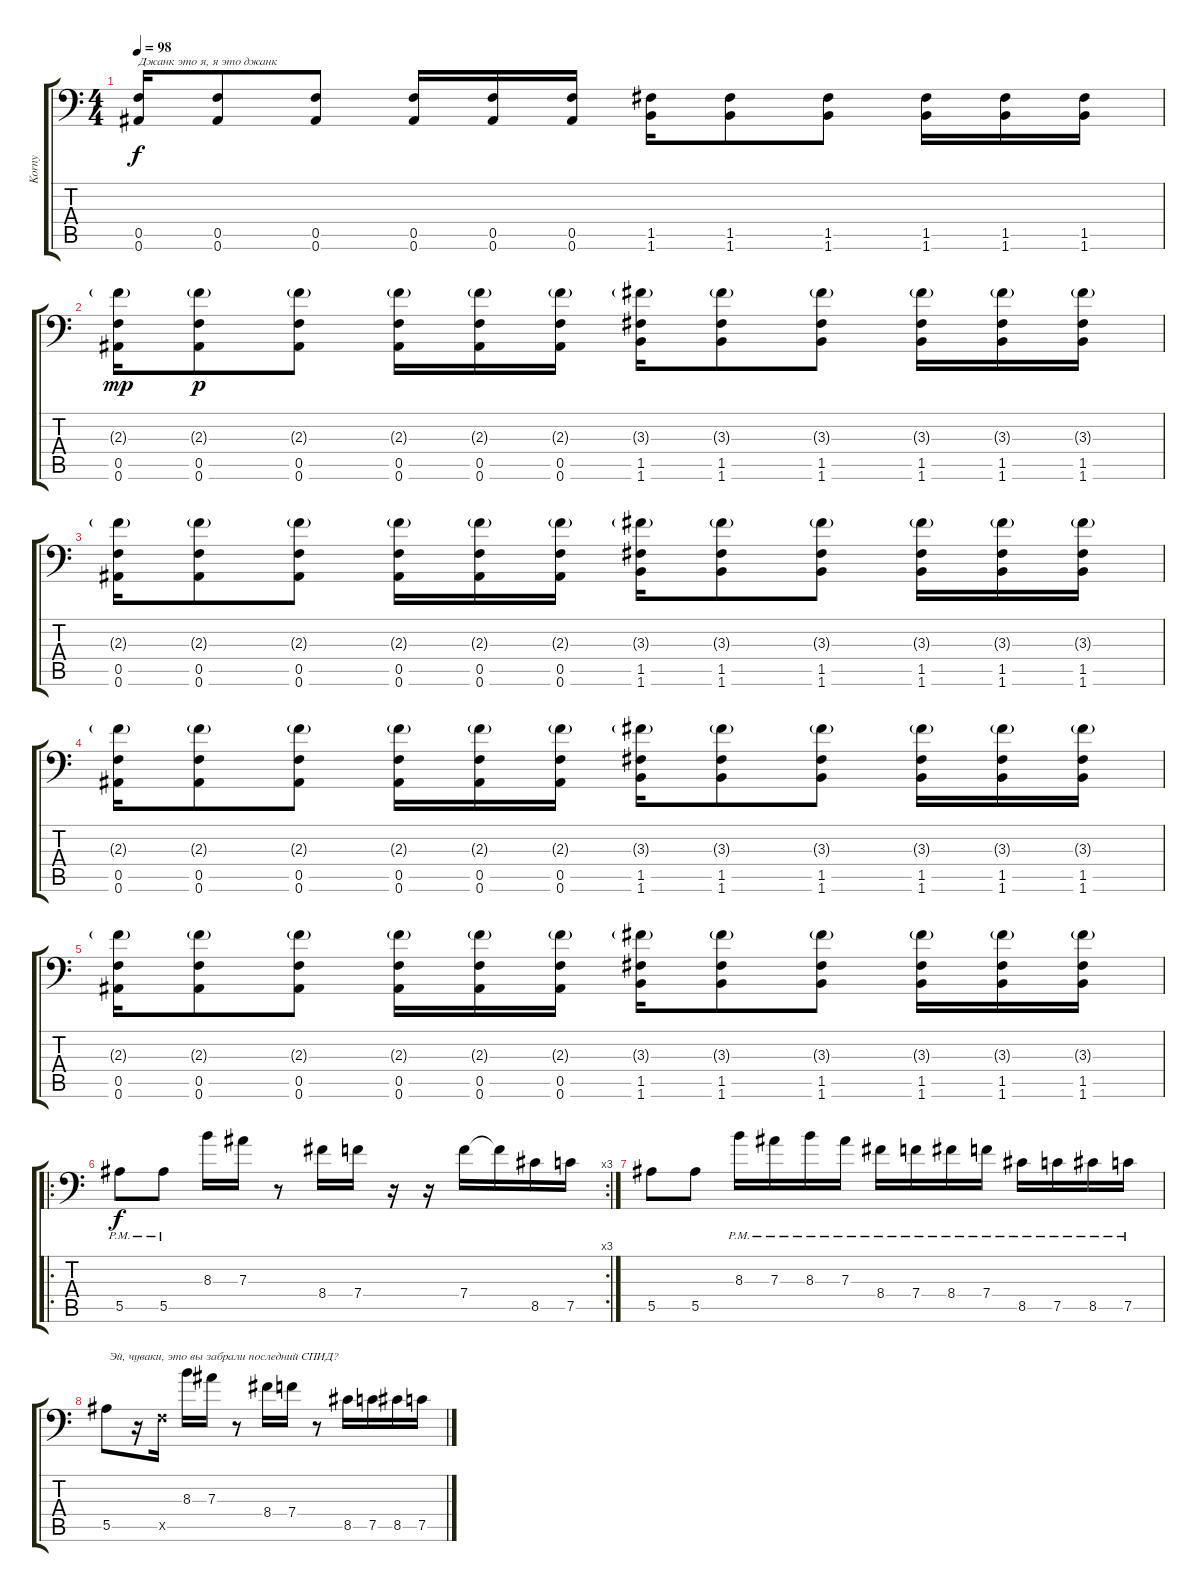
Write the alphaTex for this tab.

\track ("Korny" "Korny") {instrument distortionguitar}
\staff {score tabs}
\tuning (C4 G3 Eb3 Bb2 F2 Bb1) {hide}
\ts (4 4)
\tempo 98
\clef f4
\ks c
(0.5 0.6).16{txt "Джанк это я, я это джанк        " dy f} (0.5 0.6).8 (0.5 0.6).8 (0.5 0.6).16 (0.5 0.6).16 (0.5 0.6).16 (1.5 1.6).16 (1.5 1.6).8 (1.5 1.6).8 (1.5 1.6).16 (1.5 1.6).16 (1.5 1.6).16 |
(2.3{g} 0.5 0.6).16{dy mp} (2.3{g} 0.5 0.6).8{dy p} (2.3{g} 0.5 0.6).8 (2.3{g} 0.5 0.6).16 (2.3{g} 0.5 0.6).16 (2.3{g} 0.5 0.6).16 (3.3{g} 1.5 1.6).16 (3.3{g} 1.5 1.6).8 (3.3{g} 1.5 1.6).8 (3.3{g} 1.5 1.6).16 (3.3{g} 1.5 1.6).16 (3.3{g} 1.5 1.6).16 |
(2.3{g} 0.5 0.6).16 (2.3{g} 0.5 0.6).8 (2.3{g} 0.5 0.6).8 (2.3{g} 0.5 0.6).16 (2.3{g} 0.5 0.6).16 (2.3{g} 0.5 0.6).16 (3.3{g} 1.5 1.6).16 (3.3{g} 1.5 1.6).8 (3.3{g} 1.5 1.6).8 (3.3{g} 1.5 1.6).16 (3.3{g} 1.5 1.6).16 (3.3{g} 1.5 1.6).16 |
(2.3{g} 0.5 0.6).16 (2.3{g} 0.5 0.6).8 (2.3{g} 0.5 0.6).8 (2.3{g} 0.5 0.6).16 (2.3{g} 0.5 0.6).16 (2.3{g} 0.5 0.6).16 (3.3{g} 1.5 1.6).16 (3.3{g} 1.5 1.6).8 (3.3{g} 1.5 1.6).8 (3.3{g} 1.5 1.6).16 (3.3{g} 1.5 1.6).16 (3.3{g} 1.5 1.6).16 |
(2.3{g} 0.5 0.6).16 (2.3{g} 0.5 0.6).8 (2.3{g} 0.5 0.6).8 (2.3{g} 0.5 0.6).16 (2.3{g} 0.5 0.6).16 (2.3{g} 0.5 0.6).16 (3.3{g} 1.5 1.6).16 (3.3{g} 1.5 1.6).8 (3.3{g} 1.5 1.6).8 (3.3{g} 1.5 1.6).16 (3.3{g} 1.5 1.6).16 (3.3{g} 1.5 1.6).16 |
\ro
\rc 3
5.5{pm}.8{dy f instrument overdrivenguitar} 5.5{pm}.8 8.3.16 7.3.16 r.8 8.4.16 7.4.16 r.16 r.16 7.4.16 7.4{t}.16 8.5.16 7.5.16 |
5.5.8 5.5.8 8.3{pm}.16 7.3{pm}.16 8.3{pm}.16 7.3{pm}.16 8.4{pm}.16 7.4{pm}.16 8.4{pm}.16 7.4{pm}.16 8.5{pm}.16 7.5{pm}.16 8.5{pm}.16 7.5{pm}.16 |
5.5.8{txt " Эй, чуваки, это вы забрали последний СПИД? "} r.16 0.5{x}.16 8.3.16 7.3.16 r.8 8.4.16 7.4.16 r.8 8.5.16 7.5.16 8.5.16 7.5.16
